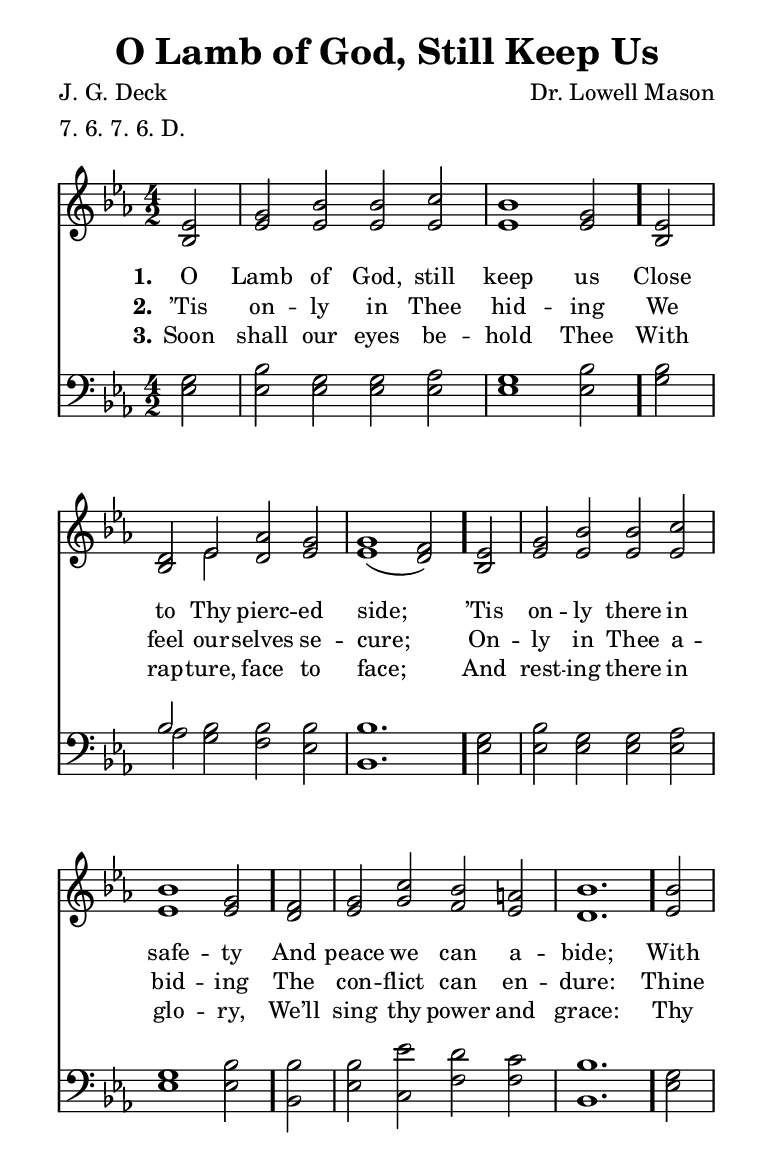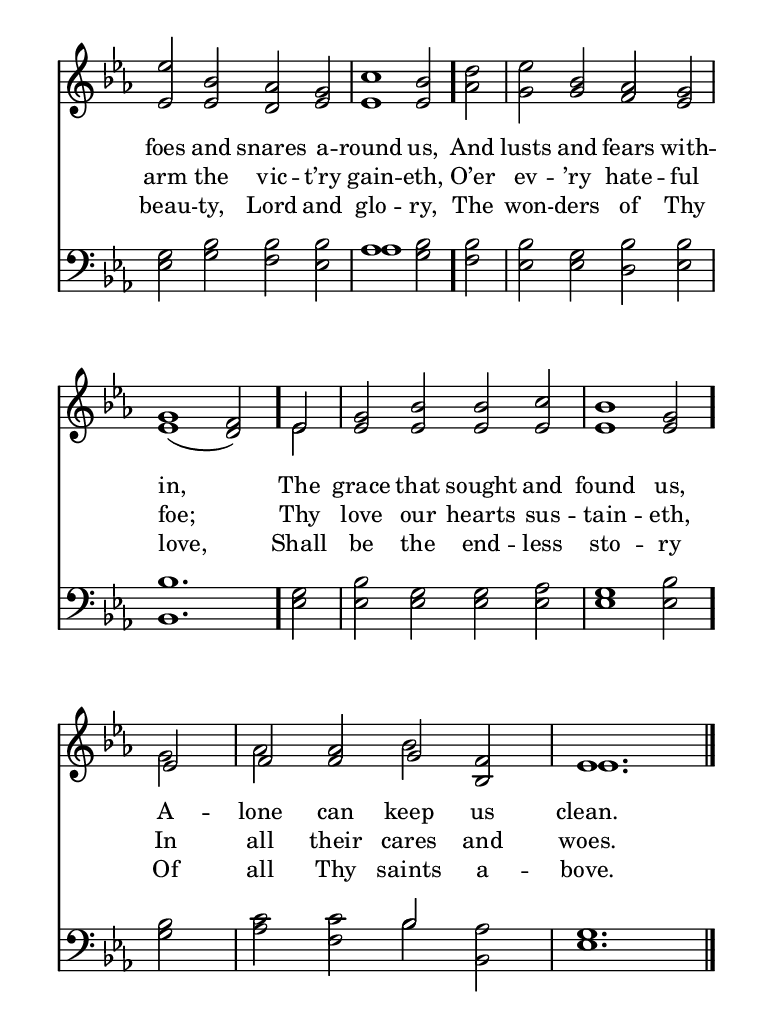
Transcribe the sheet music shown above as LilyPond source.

\include "common/global.ily"
\paper {
  \include "common/paper.ily"
}

\header{
  hymnnumber = "183"
  title = "O Lamb of God, Still Keep Us"
  tunename = "Missionary"
  meter = "7. 6. 7. 6. D."
  poet = "J. G. Deck"
  composer = "Dr. Lowell Mason"
  %copyright = ""
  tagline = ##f
}

global = {
  \include "common/overrides.ily"
  \override Staff.TimeSignature.style = #'numbered
  \time 4/2
  \override Score.MetronomeMark.transparent = ##t % hide all fermata changes too
  \tempo 2=90
  \key ees \major
  \partial 2
  \autoBeamOff
}

notesSoprano = {
\global
\relative c' {

  ees2 | g bes bes c | bes1 g2
  ees2 | d ees aes g | g1( f2)
  ees2 | g bes bes c | bes1 g2
  f2 | g c bes a | bes1.
  bes2 | ees bes aes g | c1 bes2
  d2 | ees bes aes g | g1( f2)
  ees2 | g bes bes c | bes1 g2
  ees2 | f aes g f | ees1.

  \bar "|."

}
}

notesAlto = {
\global
\relative e' {

  bes2 | ees ees ees ees | ees1 ees2
  bes2 | bes ees d ees | ees1( d2)
  bes2 | ees ees ees ees | ees1 ees2
  d2 | ees g f ees | d1.
  ees2 | ees ees d ees | ees1 ees2
  aes2 | g g f ees | ees1( d2)
  ees2 | ees ees ees ees | ees1 ees2
  g2 | aes f bes bes, | ees1.

}
}

notesTenor = {
\global
\relative a {

  g2 | bes g g aes | g1 bes2
  bes2 | bes bes bes bes | bes1.
  g2 | bes g g aes | g1 bes2
  bes2 | bes ees d c | bes1.
  g2 | g bes bes bes | aes1 bes2
  bes2 | bes g bes bes | bes1.
  g2 | bes g g aes | g1 bes2
  bes2 | c c bes aes | g1.

}
}

notesBass = {
\global
\relative f {

  ees2 | ees ees ees ees | ees1 ees2
  g2 | aes g f ees | bes1.
  ees2 | ees ees ees ees | ees1 ees2
  bes2 | ees c f f | bes,1.
  ees2 | ees g f ees | aes1 g2
  f2 | ees ees d ees | bes1.
  ees2 | ees ees ees ees | ees1 ees2
  g2 | aes f bes bes, | ees1.

}
}

wordsA = \lyricmode {
\set stanza = "1."

O Lamb of God, still keep us \bar "."
Close to Thy pierc -- ed side; \bar "."
’Tis on -- ly there in safe -- ty \bar "."
And peace we can a -- bide; \bar "."
With foes and snares a -- round us, \bar "."
And lusts and fears with -- in, \bar "."
The grace that sought and found us, \bar "."
A -- lone can keep us clean. \bar "."

}

wordsB = \lyricmode {
\set stanza = "2."

’Tis on -- ly in Thee hid -- ing
We feel our -- selves se -- cure;
On -- ly in Thee a -- bid -- ing
The con -- flict can en -- dure:
Thine arm the vic -- t’ry gain -- eth,
O’er ev -- ’ry hate -- ful foe;
Thy love our hearts sus -- tain -- eth,
In all their cares and woes.

}

wordsC = \lyricmode {
\set stanza = "3."

Soon shall our eyes be -- hold Thee
With rap -- ture, face to face;
And rest -- ing there in glo -- ry,
We’ll sing thy power and grace:
Thy beau -- ty, Lord and glo -- ry,
The won -- ders of Thy love,
Shall be the end -- less sto -- ry
Of all Thy saints a -- bove.

}

\score {
  \context ChoirStaff <<
    \context Staff = upper <<
      \set ChoirStaff.systemStartDelimiter = #'SystemStartBar
      \set ChoirStaff.printPartCombineTexts = ##f
      \partcombine #'(2 . 9) \notesSoprano \notesAlto
      \context NullVoice = sopranos { \voiceOne << \notesSoprano >> }
      \context NullVoice = altos { \voiceTwo << \notesAlto >> }
      \context Lyrics = one   \lyricsto sopranos \wordsA
      \context Lyrics = two   \lyricsto sopranos \wordsB
      \context Lyrics = three \lyricsto sopranos \wordsC
    >>
    \context Staff = men <<
      \clef bass
      \set ChoirStaff.printPartCombineTexts = ##f
      \partcombine #'(2 . 9) \notesTenor \notesBass
      \context NullVoice = tenors { \voiceOne << \notesTenor >> }
      \context NullVoice = basses { \voiceTwo << \notesBass >> }
    >>
  >>
  \layout {
    \include "common/layout.ily"
  }
  \midi{
    \include "common/midi.ily"
  }
}

\version "2.19.49"  % necessary for upgrading to future LilyPond versions.

% vi:set et ts=2 sw=2 ai nocindent syntax=lilypond:
